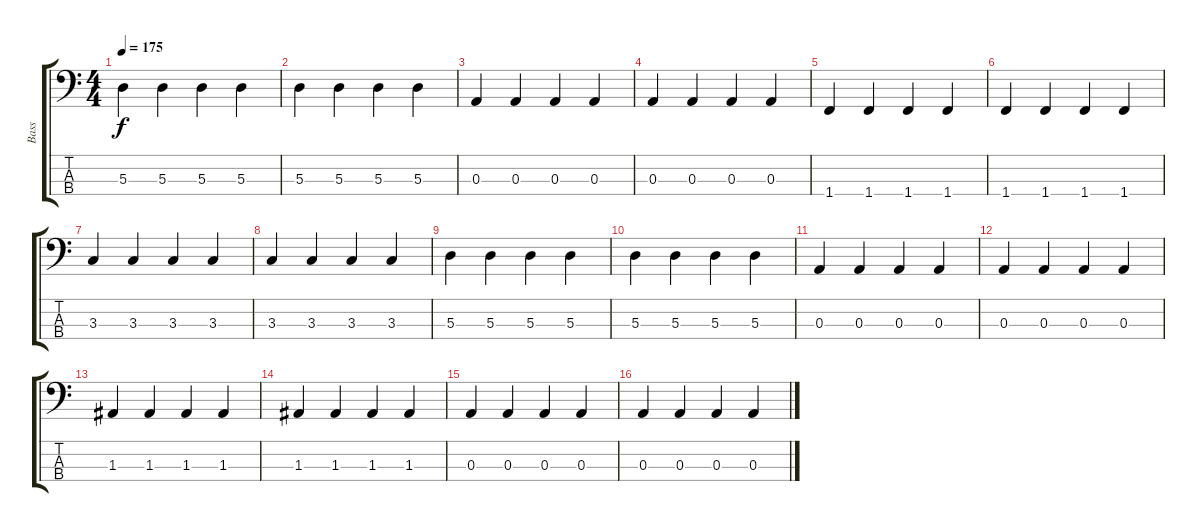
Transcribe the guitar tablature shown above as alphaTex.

\track ("Bass" "Bass") {instrument electricbasspick}
\staff {score tabs}
\tuning (G2 D2 A1 E1) {hide}
\ts (4 4)
\tempo 175
\clef f4
\ks c
5.3.4{dy f} 5.3.4 5.3.4 5.3.4 |
5.3.4 5.3.4 5.3.4 5.3.4 |
0.3.4 0.3.4 0.3.4 0.3.4 |
0.3.4 0.3.4 0.3.4 0.3.4 |
1.4.4 1.4.4 1.4.4 1.4.4 |
1.4.4 1.4.4 1.4.4 1.4.4 |
3.3.4 3.3.4 3.3.4 3.3.4 |
3.3.4 3.3.4 3.3.4 3.3.4 |
5.3.4 5.3.4 5.3.4 5.3.4 |
5.3.4 5.3.4 5.3.4 5.3.4 |
0.3.4 0.3.4 0.3.4 0.3.4 |
0.3.4 0.3.4 0.3.4 0.3.4 |
1.3.4 1.3.4 1.3.4 1.3.4 |
1.3.4 1.3.4 1.3.4 1.3.4 |
0.3.4 0.3.4 0.3.4 0.3.4 |
0.3.4 0.3.4 0.3.4 0.3.4
